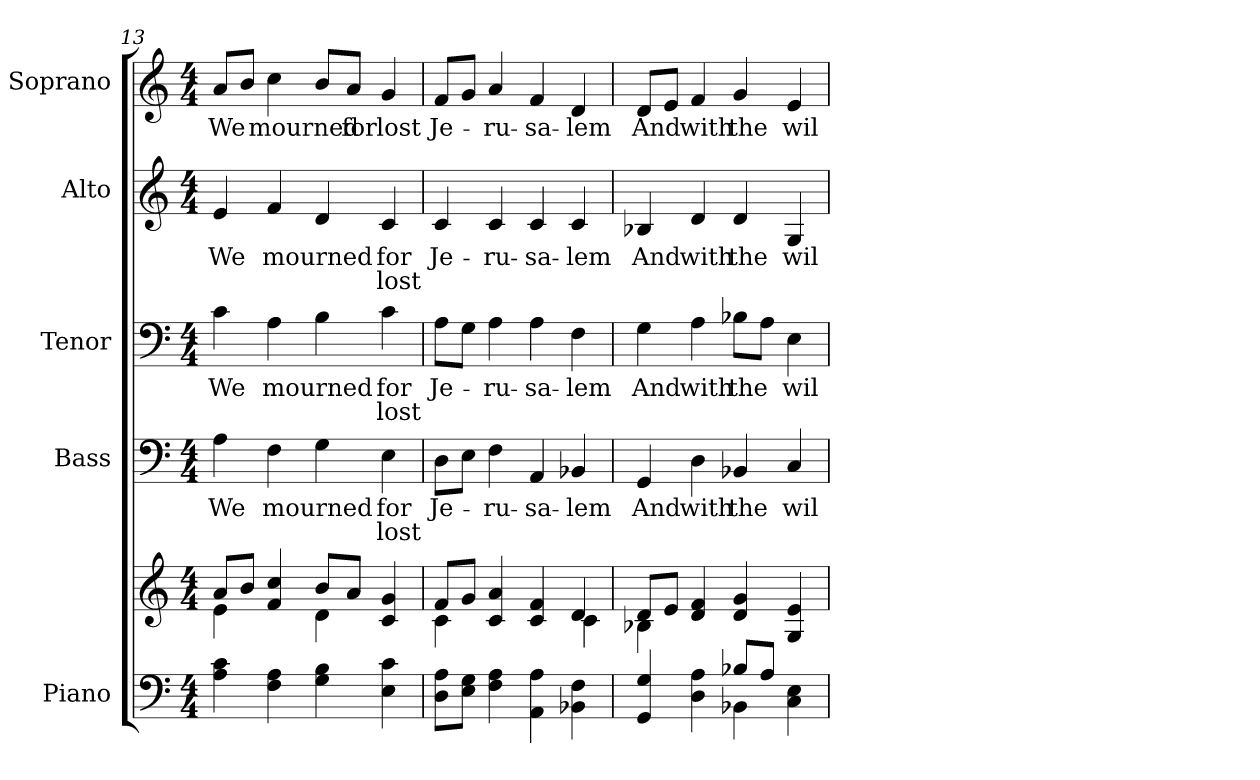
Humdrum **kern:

**kern	**kern	**kern	**text	**text	**kern	**text	**text	**kern	**text	**text	**kern	**text
*part5	*part5	*part4	*part4	*part4	*part3	*part3	*part3	*part2	*part2	*part2	*part1	*part1
*staff6	*staff5	*staff4	*staff4	*staff4	*staff3	*staff3	*staff3	*staff2	*staff2	*staff2	*staff1	*staff1
*I"Piano	*	*I"Bass	*	*	*I"Tenor	*	*	*I"Alto	*	*	*I"Soprano	*
*I'Pno.	*	*I'B.	*	*	*I'T.	*	*	*I'A.	*	*	*I'S.	*
!!LO:PB:g=z
*clefF4	*clefG2	*clefF4	*	*	*clefF4	*	*	*clefG2	*	*	*clefG2	*
*k[]	*k[]	*k[]	*	*	*k[]	*	*	*k[]	*	*	*k[]	*
*C:	*C:	*C:	*	*	*C:	*	*	*C:	*	*	*C:	*
*M4/4	*M4/4	*M4/4	*	*	*M4/4	*	*	*M4/4	*	*	*M4/4	*
=13	=13	=13	=13	=13	=13	=13	=13	=13	=13	=13	=13	=13
*	*^	*	*	*	*	*	*	*	*	*	*	*
!	!	!	!	!LO:LY:b:color=#000000	!	!	!	!	!	!	!	!	!
!	!	!	!	!	!	!	!LO:LY:b:color=#000000	!	!	!	!	!	!
!	!	!	!	!	!	!	!	!	!	!LO:LY:b:color=#000000	!	!	!
!	!	!	!	!	!	!	!	!	!	!	!	!	!LO:LY:b:color=#000000
4Ai\ 4ci	8ai/L	4ei\	4Ai\	We	.	4ci\	We	.	4ei/	We	.	8ai/L	We
.	8bi/J	.	.	.	.	.	.	.	.	.	.	8bi/J	.
!	!	!	!	!LO:LY:b:color=#000000	!	!	!	!	!	!	!	!	!
!	!	!	!	!	!	!	!LO:LY:b:color=#000000	!	!	!	!	!	!
!	!	!	!	!	!	!	!	!	!	!LO:LY:b:color=#000000	!	!	!
!	!	!	!	!	!	!	!	!	!	!	!	!	!LO:LY:b:color=#000000
4Fi\ 4Ai	4fi/ 4cci	4ryy	4Fi\	mourned	.	4Ai\	mourned	.	4fi/	mourned	.	4cci\	mourned
4Gi\ 4Bi	8bi/L	4di\	4Gi\	.	.	4Bi\	.	.	4di/	.	.	8bi/L	.
!	!	!	!	!	!	!	!	!	!	!	!	!	!LO:LY:b:color=#000000
.	8ai/J	.	.	.	.	.	.	.	.	.	.	8ai/J	for
!	!	!	!	!LO:LY:b:color=#000000	!LO:LY:b:color=#000000	!	!	!	!	!	!	!	!
!	!	!	!	!	!	!	!LO:LY:b:color=#000000	!LO:LY:b:color=#000000	!	!	!	!	!
!	!	!	!	!	!	!	!	!	!	!LO:LY:b:color=#000000	!LO:LY:b:color=#000000	!	!
!	!	!	!	!	!	!	!	!	!	!	!	!	!LO:LY:b:color=#000000
4Ei\ 4ci	4ci/ 4gi	4ryy	4Ei\	for	lost	4ci\	for	lost	4ci/	for	lost	4gi/	lost
=14	=14	=14	=14	=14	=14	=14	=14	=14	=14	=14	=14	=14	=14
!	!	!	!	!LO:LY:b:color=#000000	!	!	!	!	!	!	!	!	!
!	!	!	!	!	!	!	!LO:LY:b:color=#000000	!	!	!	!	!	!
!	!	!	!	!	!	!	!	!	!	!LO:LY:b:color=#000000	!	!	!
!	!	!	!	!	!	!	!	!	!	!	!	!	!LO:LY:b:color=#000000
8Di\ 8AiL	8fi/L	4ci\	8Di\L	Je-	.	8Ai\L	Je-	.	4ci/	Je-	.	8fi/L	Je-
8Ei\ 8GiJ	8gi/J	.	8Ei\J	.	.	8Gi\J	.	.	.	.	.	8gi/J	.
!	!	!	!	!LO:LY:b:color=#000000	!	!	!	!	!	!	!	!	!
!	!	!	!	!	!	!	!LO:LY:b:color=#000000	!	!	!	!	!	!
!	!	!	!	!	!	!	!	!	!	!LO:LY:b:color=#000000	!	!	!
!	!	!	!	!	!	!	!	!	!	!	!	!	!LO:LY:b:color=#000000
4Fi\ 4Ai	4ci/ 4ai	4ryy	4Fi\	-ru-	.	4Ai\	-ru-	.	4ci/	-ru-	.	4ai/	-ru-
!	!	!	!	!LO:LY:b:color=#000000	!	!	!	!	!	!	!	!	!
!	!	!	!	!	!	!	!LO:LY:b:color=#000000	!	!	!	!	!	!
!	!	!	!	!	!	!	!	!	!	!LO:LY:b:color=#000000	!	!	!
!	!	!	!	!	!	!	!	!	!	!	!	!	!LO:LY:b:color=#000000
4AAi\ 4Ai	4ci/ 4fi	4ryy	4AAi/	-sa-	.	4Ai\	-sa-	.	4ci/	-sa-	.	4fi/	-sa-
!	!	!	!	!LO:LY:b:color=#000000	!	!	!	!	!	!	!	!	!
!	!	!	!	!	!	!	!LO:LY:b:color=#000000	!	!	!	!	!	!
!	!	!	!	!	!	!	!	!	!	!LO:LY:b:color=#000000	!	!	!
!	!	!	!	!	!	!	!	!	!	!	!	!	!LO:LY:b:color=#000000
4BB-Xi\ 4Fi	4di/	4ci\	4BB-Xi/	-lem	.	4Fi\	-lem	.	4ci/	-lem	.	4di/	-lem
=15	=15	=15	=15	=15	=15	=15	=15	=15	=15	=15	=15	=15	=15
*^	*	*	*	*	*	*	*	*	*	*	*	*	*
!	!	!	!	!	!LO:LY:b:color=#000000	!	!	!	!	!	!	!	!	!
!	!	!	!	!	!	!	!	!LO:LY:b:color=#000000	!	!	!	!	!	!
!	!	!	!	!	!	!	!	!	!	!	!LO:LY:b:color=#000000	!	!	!
!	!	!	!	!	!	!	!	!	!	!	!	!	!	!LO:LY:b:color=#000000
4GGi/ 4Gi	2ryy	8di/L	4B-Xi\	4GGi/	And	.	4Gi\	And	.	4B-Xi/	And	.	8di/L	And
.	.	8ei/J	.	.	.	.	.	.	.	.	.	.	8ei/J	.
!	!	!	!	!	!LO:LY:b:color=#000000	!	!	!	!	!	!	!	!	!
!	!	!	!	!	!	!	!	!LO:LY:b:color=#000000	!	!	!	!	!	!
!	!	!	!	!	!	!	!	!	!	!	!LO:LY:b:color=#000000	!	!	!
!	!	!	!	!	!	!	!	!	!	!	!	!	!	!LO:LY:b:color=#000000
4Di\ 4Ai	.	4di/ 4fi	4ryy	4Di\	with	.	4Ai\	with	.	4di/	with	.	4fi/	with
!	!	!	!	!	!LO:LY:b:color=#000000	!	!	!	!	!	!	!	!	!
!	!	!	!	!	!	!	!	!LO:LY:b:color=#000000	!	!	!	!	!	!
!	!	!	!	!	!	!	!	!	!	!	!LO:LY:b:color=#000000	!	!	!
!	!	!	!	!	!	!	!	!	!	!	!	!	!	!LO:LY:b:color=#000000
8B-Xi/L	4BB-Xi\	4di/ 4gi	2ryy	4BB-Xi/	the	.	8B-Xi\L	the	.	4di/	the	.	4gi/	the
8Ai/J	.	.	.	.	.	.	8Ai\J	.	.	.	.	.	.	.
!	!	!	!	!	!LO:LY:b:color=#000000	!	!	!	!	!	!	!	!	!
!	!	!	!	!	!	!	!	!LO:LY:b:color=#000000	!	!	!	!	!	!
!	!	!	!	!	!	!	!	!	!	!	!LO:LY:b:color=#000000	!	!	!
!	!	!	!	!	!	!	!	!	!	!	!	!	!	!LO:LY:b:color=#000000
4Ci\ 4Ei	4ryy	4Gi/ 4ei	.	4Ci/	wil-	.	4Ei\	wil-	.	4Gi/	wil-	.	4ei/	wil-
*v	*v	*	*	*	*	*	*	*	*	*	*	*	*	*
*	*v	*v	*	*	*	*	*	*	*	*	*	*	*
=	=	=	=	=	=	=	=	=	=	=	=	=
*-	*-	*-	*-	*-	*-	*-	*-	*-	*-	*-	*-	*-
